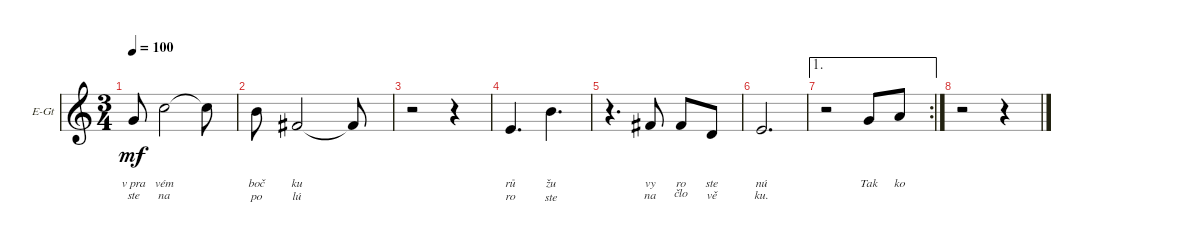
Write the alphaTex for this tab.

\defaultSystemsLayout 4
\bracketExtendMode groupsimilarinstruments
\firstSystemTrackNameOrientation horizontal
\otherSystemsTrackNameOrientation horizontal
\track ("Melodie" "E-Gt") {instrument electricguitarclean}
\staff {score}
\tuning (E4 B3 G3 D3 A2 E2)
\ts (3 4)
\tempo 100
\clef g2
\ks c
0.3.8{lyrics (0 "") lyrics (1 "") lyrics (2 "v pra") lyrics (3 "ste") lyrics (4 "") dy mf} 1.2.2{lyrics (0 "") lyrics (1 "") lyrics (2 "vém") lyrics (3 "na") lyrics (4 "")} 1.2{t}.8{lyrics (0 "") lyrics (1 "") lyrics (2 "") lyrics (3 "") lyrics (4 "")} |
0.2.8{lyrics (0 "") lyrics (1 "") lyrics (2 "boč") lyrics (3 "po") lyrics (4 "")} 4.4.2{lyrics (0 "") lyrics (1 "") lyrics (2 "ku") lyrics (3 "lú") lyrics (4 "")} 4.4{t}.8{lyrics (0 "") lyrics (1 "") lyrics (2 "") lyrics (3 "") lyrics (4 "")} |
r.2 r.4 |
2.4.4{d lyrics (0 "") lyrics (1 "") lyrics (2 "rů") lyrics (3 "ro") lyrics (4 "")} 0.2.4{d lyrics (0 "") lyrics (1 "") lyrics (2 "žu") lyrics (3 "ste") lyrics (4 "")} |
r.4{d} 4.4.8{lyrics (0 "") lyrics (1 "") lyrics (2 "vy") lyrics (3 "na") lyrics (4 "")} 4.4.8{lyrics (0 "") lyrics (1 "") lyrics (2 "ro") lyrics (3 "člo") lyrics (4 "")} 0.4.8{lyrics (0 "") lyrics (1 "") lyrics (2 "ste") lyrics (3 "vě") lyrics (4 "")} |
2.4.2{d lyrics (0 "") lyrics (1 "") lyrics (2 "nú") lyrics (3 "ku.") lyrics (4 "")} |
\ae 1
\rc 2
r.2 0.3.8{lyrics (0 "") lyrics (1 "") lyrics (2 "Tak") lyrics (3 "") lyrics (4 "")} 2.3.8{lyrics (0 "") lyrics (1 "") lyrics (2 "ko") lyrics (3 "") lyrics (4 "")} |
r.2 r.4
